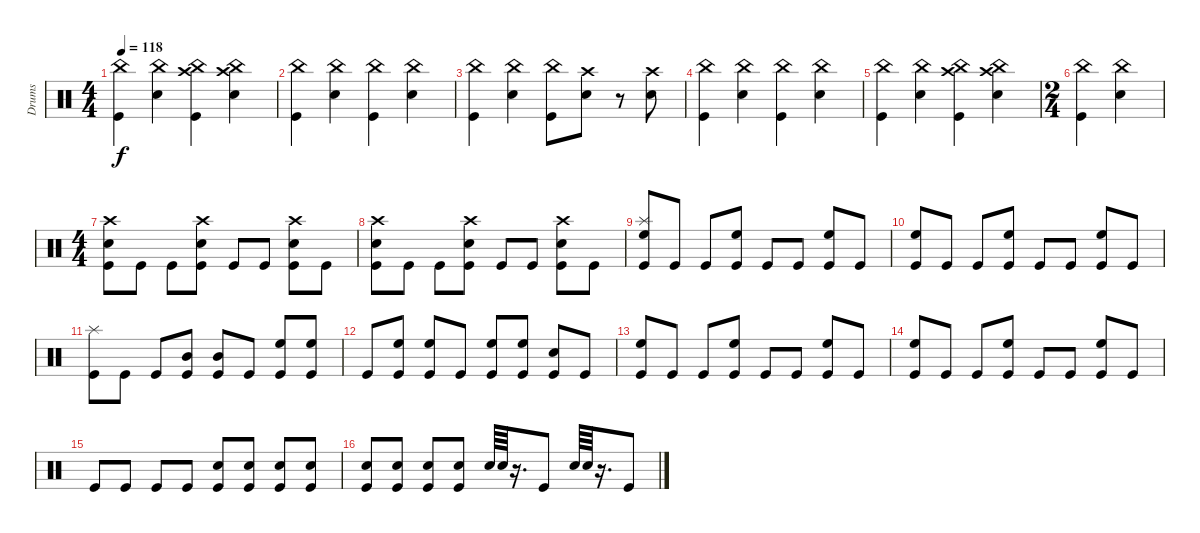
\track ("Drums" "Drums") {instrument percussion}
\staff {score}
\articulation defaults
\ts (4 4)
\tempo 118
\clef neutral
\ks c
("China (hit)" "Kick (hit)").4{dy f} ("China (hit)" "Snare (hit) 2").4 ("China (hit)" "Kick (hit)" "Crash high (hit)").4 ("China (hit)" "Snare (hit) 2" "Crash high (hit)").4 |
("China (hit)" "Kick (hit)").4 ("China (hit)" "Snare (hit) 2").4 ("China (hit)" "Kick (hit)").4 ("China (hit)" "Snare (hit) 2").4 |
("China (hit)" "Kick (hit)").4 ("China (hit)" "Snare (hit) 2").4 ("China (hit)" "Kick (hit)").8 ("Snare (hit) 2" "Crash high (hit)").8 r.8 ("Snare (hit) 2" "Crash high (hit)").8 |
("China (hit)" "Kick (hit)").4 ("China (hit)" "Snare (hit) 2").4 ("China (hit)" "Kick (hit)").4 ("China (hit)" "Snare (hit) 2").4 |
("China (hit)" "Kick (hit)").4 ("China (hit)" "Snare (hit) 2").4 ("China (hit)" "Kick (hit)" "Crash high (hit)").4 ("China (hit)" "Snare (hit) 2" "Crash high (hit)").4 |
\ts (2 4)
("China (hit)" "Kick (hit)").4 ("China (hit)" "Snare (hit) 2").4 |
\ts (4 4)
("Crash high (hit)" "Kick (hit)" "Snare (hit) 2").8 "Kick (hit)".8 "Kick (hit)".8 ("Crash high (hit)" "Kick (hit)" "Snare (hit) 2").8 "Kick (hit)".8 "Kick (hit)".8 ("Crash high (hit)" "Kick (hit)" "Snare (hit) 2").8 "Kick (hit)".8 |
("Crash high (hit)" "Kick (hit)" "Snare (hit) 2").8 "Kick (hit)".8 "Kick (hit)".8 ("Crash high (hit)" "Kick (hit)" "Snare (hit) 2").8 "Kick (hit)".8 "Kick (hit)".8 ("Crash high (hit)" "Kick (hit)" "Snare (hit) 2").8 "Kick (hit)".8 |
("Splash (hit)" "Kick (hit)" "High Floor Tom (hit)").8 "Kick (hit)".8 "Kick (hit)".8 ("Kick (hit)" "High Floor Tom (hit)").8 "Kick (hit)".8 "Kick (hit)".8 ("Kick (hit)" "High Floor Tom (hit)").8 "Kick (hit)".8 |
("Kick (hit)" "High Floor Tom (hit)").8 "Kick (hit)".8 "Kick (hit)".8 ("Kick (hit)" "High Floor Tom (hit)").8 "Kick (hit)".8 "Kick (hit)".8 ("Kick (hit)" "High Floor Tom (hit)").8 "Kick (hit)".8 |
("Kick (hit)" "Splash (hit)").8 "Kick (hit)".8 "Kick (hit)".8 ("Kick (hit)" "Mid Tom (hit)").8 ("Kick (hit)" "Mid Tom (hit)").8 "Kick (hit)".8 ("Kick (hit)" "High Floor Tom (hit)").8 ("Kick (hit)" "High Floor Tom (hit)").8 |
"Kick (hit)".8 ("Kick (hit)" "High Floor Tom (hit)").8 ("Kick (hit)" "High Floor Tom (hit)").8 "Kick (hit)".8 ("Kick (hit)" "High Floor Tom (hit)").8 ("Kick (hit)" "High Floor Tom (hit)").8 ("Kick (hit)" "Snare (hit) 2").8 "Kick (hit)".8 |
("Kick (hit)" "High Floor Tom (hit)").8 "Kick (hit)".8 "Kick (hit)".8 ("Kick (hit)" "High Floor Tom (hit)").8 "Kick (hit)".8 "Kick (hit)".8 ("Kick (hit)" "High Floor Tom (hit)").8 "Kick (hit)".8 |
("Kick (hit)" "High Floor Tom (hit)").8 "Kick (hit)".8 "Kick (hit)".8 ("Kick (hit)" "High Floor Tom (hit)").8 "Kick (hit)".8 "Kick (hit)".8 ("Kick (hit)" "High Floor Tom (hit)").8 "Kick (hit)".8 |
"Kick (hit)".8 "Kick (hit)".8 "Kick (hit)".8 "Kick (hit)".8 ("Kick (hit)" "Snare (hit) 2").8 ("Kick (hit)" "Snare (hit) 2").8 ("Kick (hit)" "Snare (hit) 2").8 ("Kick (hit)" "Snare (hit) 2").8 |
("Kick (hit)" "Snare (hit) 2").8 ("Kick (hit)" "Snare (hit) 2").8 ("Kick (hit)" "Snare (hit) 2").8 ("Kick (hit)" "Snare (hit) 2").8 "Snare (hit) 2".64 "Snare (hit) 2".64 r.16{d} "Kick (hit)".8 "Snare (hit) 2".64 "Snare (hit) 2".64 r.16{d} "Kick (hit)".8
